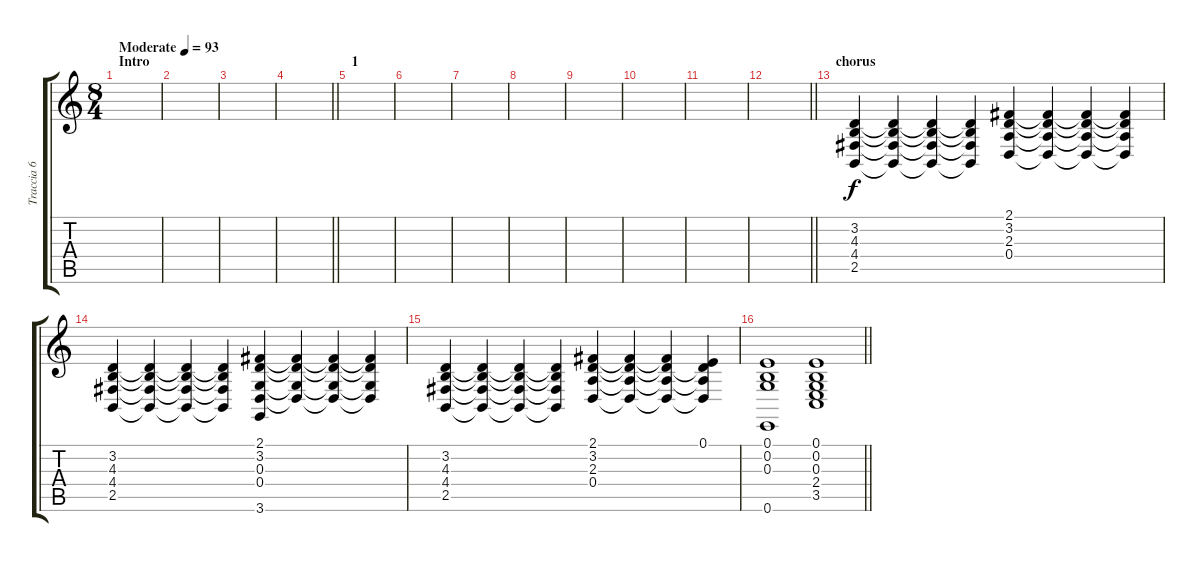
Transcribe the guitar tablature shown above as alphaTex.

\track ("Traccia 6" "Traccia 6") {instrument pad2warm}
\staff {score tabs}
\tuning (E4 B3 G3 D3 A2 E2) {hide}
\ts (8 4)
\section ("" "Intro")
\tempo (93 "Moderate")
\clef g2
\ks c
|
|
|
\barLineRight lightlight
|
\section ("" "1")
|
|
|
|
|
|
|
\barLineRight lightlight
|
\section ("" "chorus")
(3.2 4.3 4.4 2.5).4 (3.2{t} 4.3{t} 4.4{t} 2.5{t}).4 (3.2{t} 4.3{t} 4.4{t} 2.5{t}).4 (3.2{t} 4.3{t} 4.4{t} 2.5{t}).4 (2.1 3.2 2.3 0.4).4 (2.1{t} 3.2{t} 2.3{t} 0.4{t}).4 (2.1{t} 3.2{t} 2.3{t} 0.4{t}).4 (2.1{t} 3.2{t} 2.3{t} 0.4{t}).4 |
(3.2 4.3 4.4 2.5).4 (3.2{t} 4.3{t} 4.4{t} 2.5{t}).4 (3.2{t} 4.3{t} 4.4{t} 2.5{t}).4 (3.2{t} 4.3{t} 4.4{t} 2.5{t}).4 (2.1 3.2 0.3 0.4 3.6).4 (2.1{t} 3.2{t} 0.3{t} 0.4{t}).4 (2.1{t} 3.2{t} 0.3{t} 0.4{t}).4 (2.1{t} 3.2{t} 0.3{t} 0.4{t}).4 |
(3.2 4.3 4.4 2.5).4 (3.2{t} 4.3{t} 4.4{t} 2.5{t}).4 (3.2{t} 4.3{t} 4.4{t} 2.5{t}).4 (3.2{t} 4.3{t} 4.4{t} 2.5{t}).4 (2.1 3.2 2.3 0.4).4 (2.1{t} 3.2{t} 2.3{t} 0.4{t}).4 (2.1{t} 3.2{t} 2.3{t} 0.4{t}).4 (0.1 3.2{t} 2.3{t} 0.4{t}).4 |
\barLineRight lightlight
(0.1 0.2 0.3 0.6).1 (0.1 0.2 0.3 2.4 3.5).1
